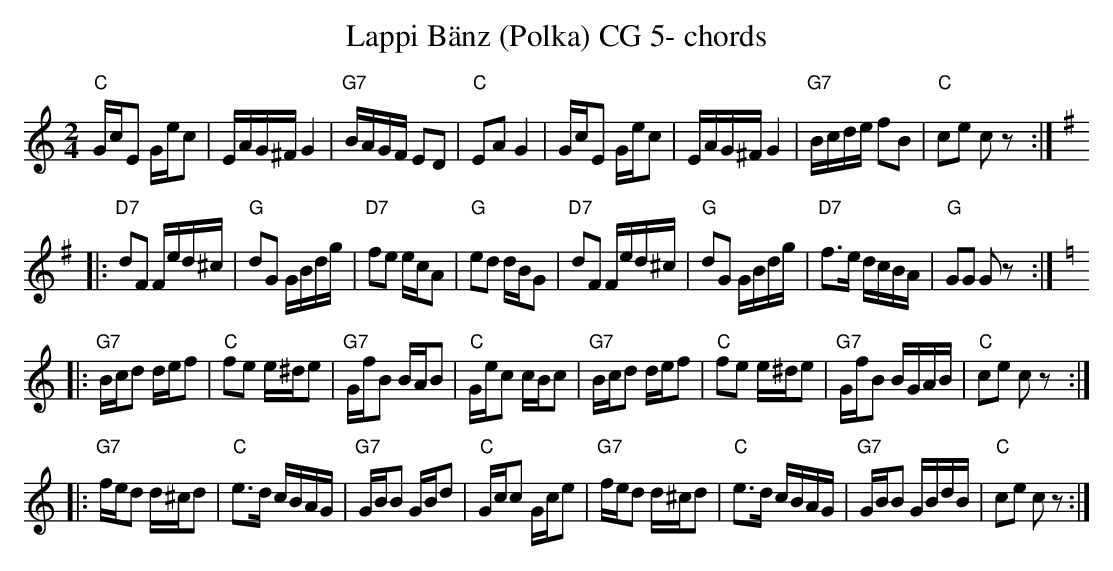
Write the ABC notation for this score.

X:1
T:Lappi B\"anz (Polka) CG 5- chords
M:2/4
L:1/16
K:Cmaj%%MIDI gchordon
"C"GcE2 Gec2 | EAG^F G4 | "G7"BAGF E2D2 | "C"E2A2G4 | GcE2 Gec2 | EAG^F G4 | "G7"Bcde f2B2 | "C"c2e2 c2z2 :: [K:Gmaj]
"D7"d2F2 Fed^c | "G"d2G2 GBdg | "D7"f2e2 ecA2 | "G"e2d2 dBG2 | "D7"d2F2 Fed^c | "G"d2G2 GBdg | "D7"f3e dcBA | "G"G2G2 G2z2 :: [K:Cmaj]
"G7"Bcd2 def2 | "C"f2e2 e^de2 | "G7"GfB2 BAB2 | "C"Gec2 cBc2 | "G7"Bcd2 def2 | "C"f2e2 e^de2 | "G7"GfB2 BGAB | "C"c2e2 c2z2 ::
"G7"fed2 d^cd2 | "C"e3d cBAG | "G7"GBB2 GBd2 | "C"Gcc2 Gce2 | "G7"fed2 d^cd2 | "C"e3d cBAG | "G7"GBB2 GBdB | "C"c2e2 c2z2 :|
